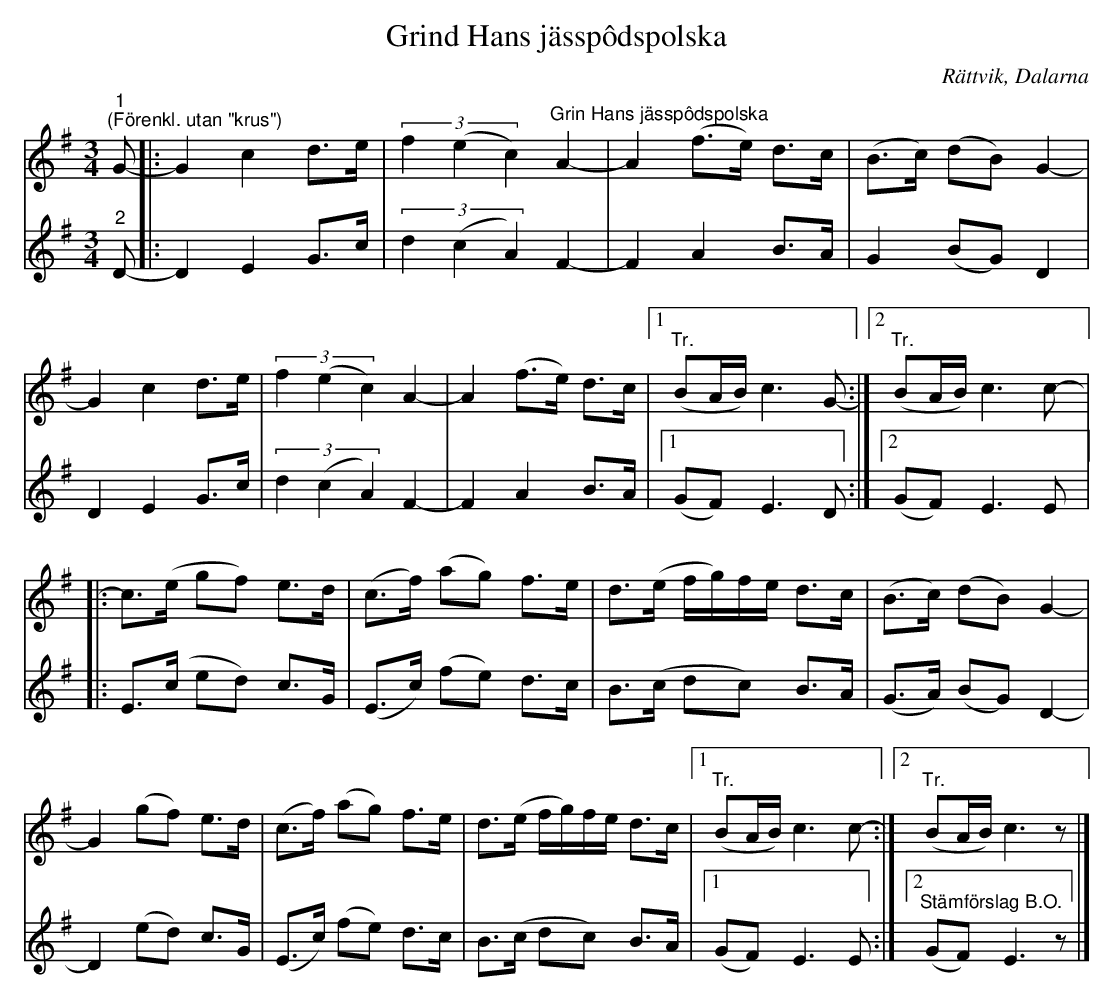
X:1
T:Grind Hans jässpôdspolska
O:Rättvik, Dalarna
L:1/8
M:3/4
K:G
V:1
"^1""^(Förenkl. utan \"krus\")" G- |: G2 c2 d>e | (3f2 (e2 c2)"^Grin Hans jässpôdspolska" A2- | A2 (f>e) d>c | (B>c) (tdtB) G2- |
G2 c2 d>e | (3f2 (e2 c2) A2- | A2 (f>e) d>c |1 "^Tr." (BA/B/) c3 G- :|2"^Tr." (BA/B/) c3 c- |:
c>(e gf) e>d | (c>f) (ag) f>e | d>(e f/g/)f/e/ d>c | (B>c) (tdtB) G2- |
G2 (gf) e>d | (c>f) (ag) f>e | d>(e f/g/)f/e/ d>c |1"^Tr." (BA/B/) c3 c- :|2"^Tr." (BA/B/) c3 z |]
V:2
"^2" D- |: D2 E2 G>c | (3d2 (c2 A2) F2- | F2 A2 B>A | G2 (tBtG) D2 | D2 E2 G>c |
(3d2 (c2 A2) F2- | F2 A2 B>A |1 (GF) E3 D :|2 (GF) E3 E |:
E>(c ed) c>G | (E>c) (fe) d>c | B>(c dc) B>A | (G>A) (tBtG) D2- |
D2 (ed) c>G | (E>c) (fe) d>c | B>(c dc) B>A |1 (GF) E3 E :|2"^Stämförslag B.O." (GF) E3 z |]
